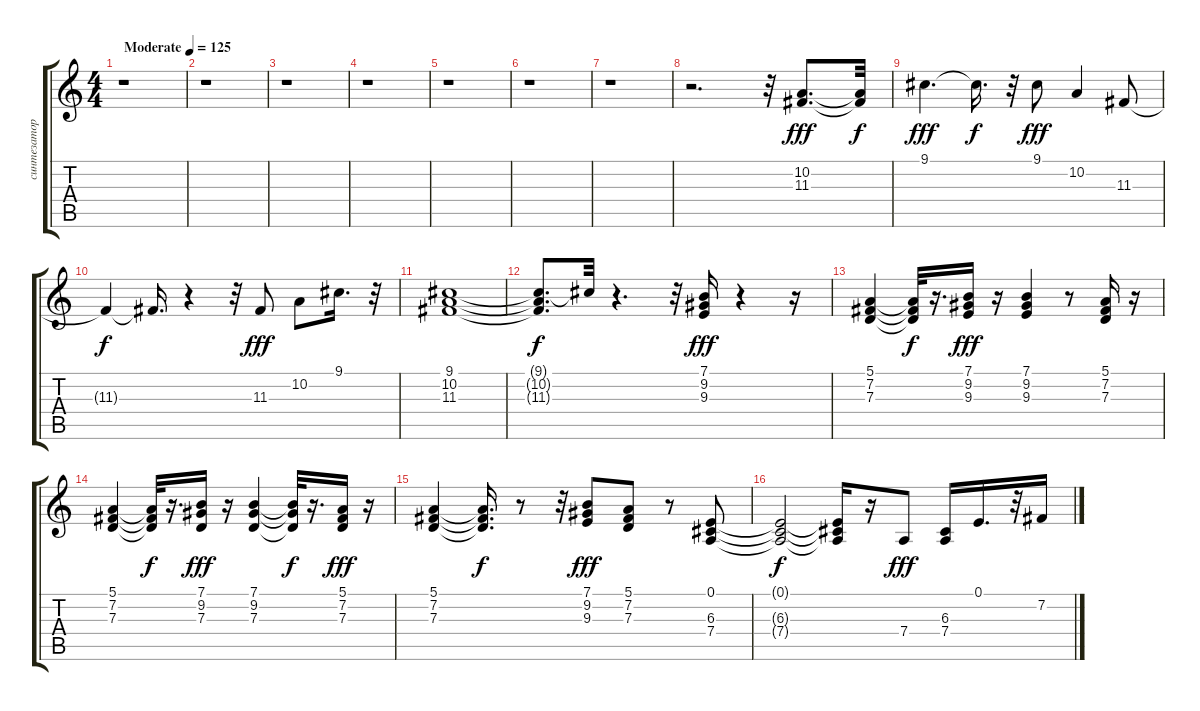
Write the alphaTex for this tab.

\track ("синтезатор" "синтезатор") {instrument celesta}
\staff {score tabs}
\tuning (E4 B3 G3 D3 A2 E2) {hide}
\ts (4 4)
\tempo (125 "Moderate")
\clef g2
\ks c
r.1{dy fff instrument celesta} |
r.1 |
r.1 |
r.1 |
r.1 |
r.1 |
r.1 |
r.2{d} r.32 (10.2 11.3).8{d} (10.2{t} 11.3{t}).32{dy f} |
9.1.4{d dy fff} 9.1{t}.16{d dy f} r.32 9.1.8{dy fff} 10.2.4 11.3.8 |
11.3{t}.4{dy f} 11.3{t}.16{d} r.4 r.32 11.3.8{dy fff} 10.2.8 9.1.16{d} r.32 |
(9.1 10.2 11.3).1 |
(9.1{t} 10.2{t} 11.3{t}).8{d dy f} 9.1{t}.32 r.4{d} r.32 (7.1 9.2 9.3).16{dy fff} r.4 r.16 |
(5.1 7.2 7.3).4 (5.1{t} 7.2{t} 7.3{t}).32{dy f} r.16{d} (7.1 9.2 9.3).16{dy fff} r.16 (7.1 9.2 9.3).4 r.8 (5.1 7.2 7.3).16 r.16 |
(5.1 7.2 7.3).4 (5.1{t} 7.2{t} 7.3{t}).32{dy f} r.16{d} (7.1 9.2 7.3).16{dy fff} r.16 (7.1 9.2 7.3).4 (7.1{t} 9.2{t} 7.3{t}).32{dy f} r.16{d} (5.1 7.2 7.3).16{dy fff volume 15} r.16 |
(5.1 7.2 7.3).4{volume 15} (5.1{t} 7.2{t} 7.3{t}).16{d dy f} r.8 r.32 (7.1 9.2 9.3).8{dy fff volume 13} (5.1 7.2 7.3).8 r.8 (0.1 6.3 7.4).8{volume 14} |
(0.1{t} 6.3{t} 7.4{t}).2{dy f} (0.1{t} 6.3{t} 7.4{t}).16 r.16 7.4.8{dy fff} (6.3 7.4).16 0.1.16{d} r.32 7.2.16
